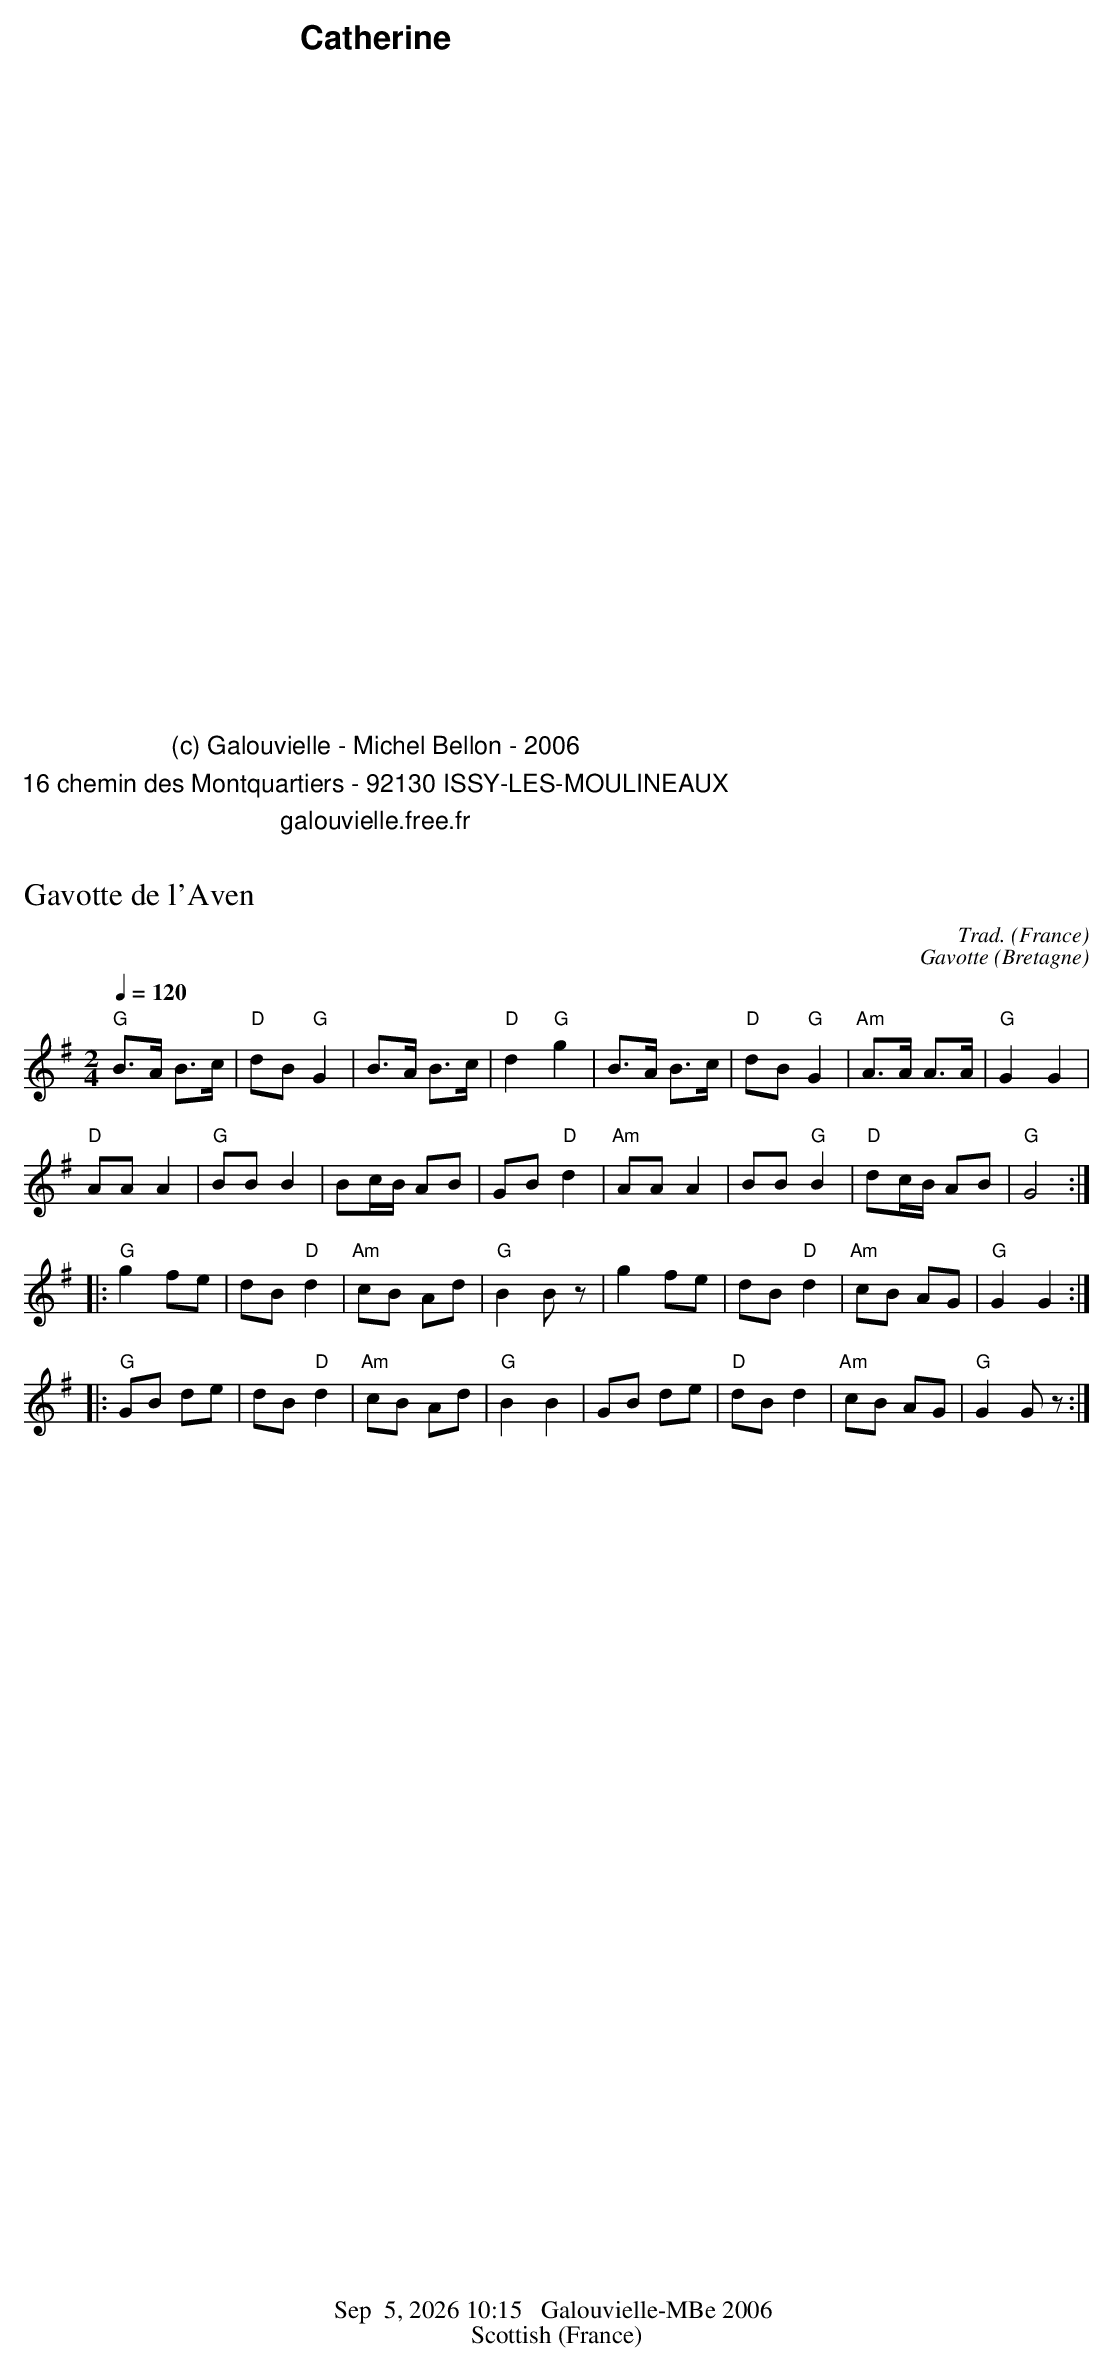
X:1
T:Gavotte de l'Aven
O:France
C:Trad.
M:2/4
L:1/8
Q:1/4=120
K:G
"G"B>A B>c | "D"dB "G"G2 | B>A B>c | "D"d2 "G"g2 | B>A B>c | "D"dB "G"G2 | "Am"A>A A>A | "G"G2 G2 |
"D"AA A2 | "G"BB B2 | Bc/B/ AB | GB "D"d2 | "Am"AA A2 | BB "G"B2 | "D"dc/B/ AB | "G"G4 ::
"G"g2 fe | dB "D"d2 | "Am"cB Ad | "G"B2 Bz | g2 fe | dB "D"d2 | "Am"cB AG | "G"G2 G2 ::
"G"GB de | dB "D"d2 | "Am"cB Ad | "G"B2 B2 | GB de | "D"dB d2 | "Am"cB AG | "G"G2 Gz :|
